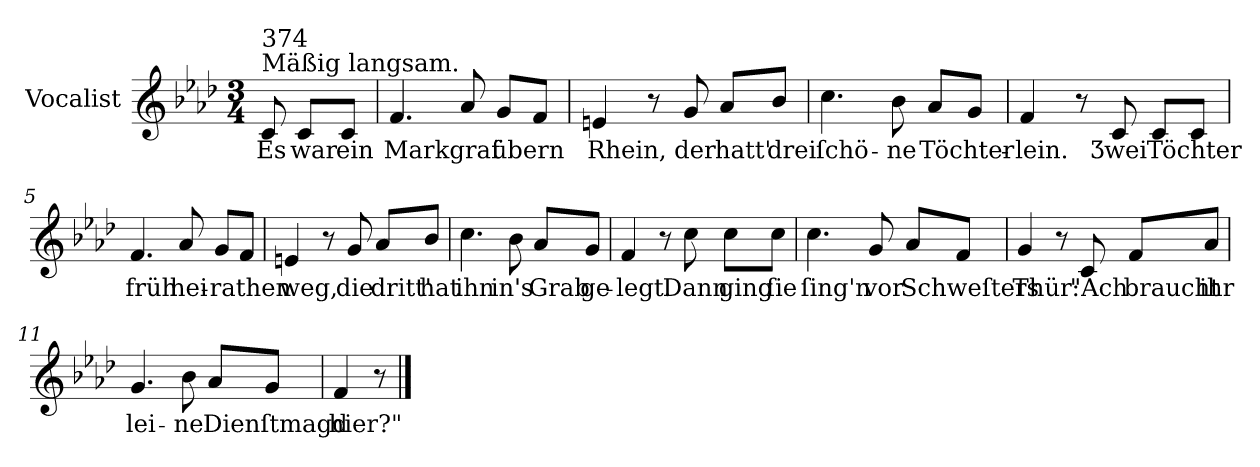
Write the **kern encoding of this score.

**kern	**text
*part1	*part1
*staff1	*staff1
*I"Vocalist	*
*k[b-e-a-d-]	*
*f:	*
*M3/4	*
=	=
!LO:TX:a:t=Mäßig langsam.	!
!LO:TX:a:t=374	!
8c	Es
8cL	war
8cJ	ein
=1	=1
4.f	Markgraf
8a-	.
8gL	übern
8fJ	.
=2	=2
4en	Rhein,
8r	.
8g	der
8a-L	hatt'
8b-J	drei
=3	=3
4.cc	ſchö-
8b-	-ne
8a-L	Töchter-
8gJ	.
=4	=4
4f	-lein.
8r	.
8c	Ʒwei
8cL	Töchter
8cJ	.
=5	=5
4.f	früh
8a-	hei-
8gL	-rathen
8fJ	.
=6	=6
4en	weg,
8r	.
8g	die
8a-L	dritt'
8b-J	hat
=7	=7
4.cc	ihn
8b-	in's
8a-L	Grab
8gJ	ge-
=8	=8
4f	-legt.
8r	.
8cc	Dann
8ccL	ging
8ccJ	ſie
=9	=9
4.cc	ſing'n
8g	vor
8a-L	Schweſters
8fJ	.
=10	=10
4g	Thür:
8r	.
8c	"Ach
8fL	braucht
8a-J	ihr
=11	=11
4.g	lei-
8b-	-ne
8a-L	Dienſtmagd
8gJ	.
=12	=12
4f	hier?"
8r	.
==	==
*-	*-
